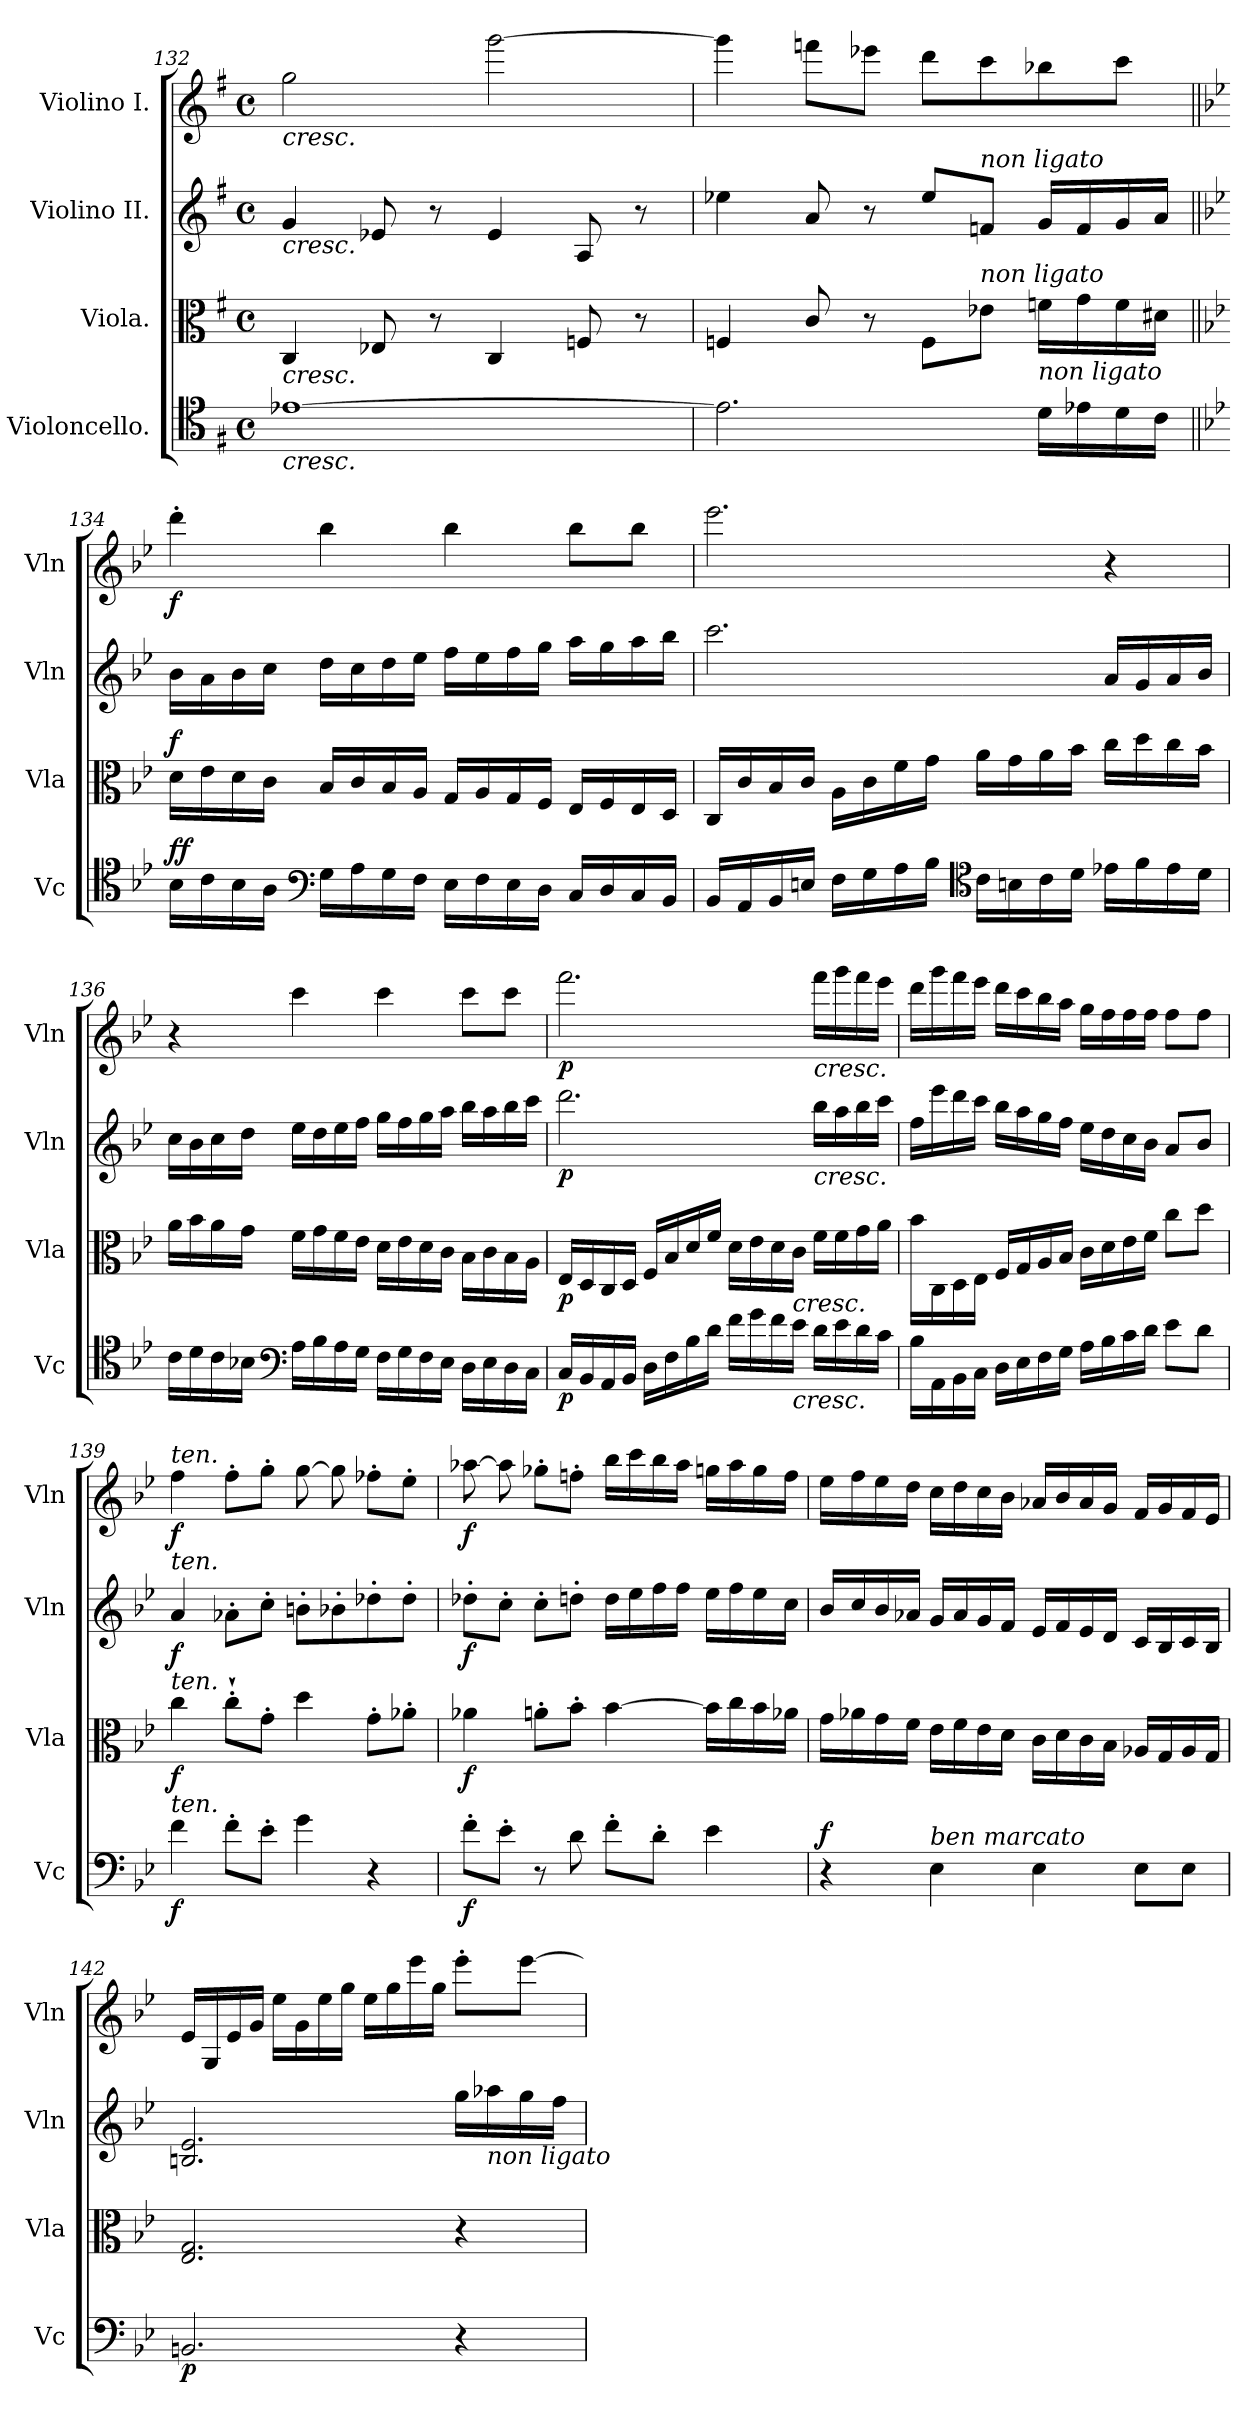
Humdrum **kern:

**kern	**dynam	**kern	**dynam	**kern	**dynam	**kern	**dynam
*part4	*part4	*part3	*part3	*part2	*part2	*part1	*part1
*staff4	*staff4	*staff3	*staff3	*staff2	*staff2	*staff1	*staff1
*I"Violoncello.	*	*I"Viola.	*	*I"Violino II.	*	*I"Violino I.	*
*I'Vc	*	*I'Vla	*	*I'Vln	*	*I'Vln	*
*clefC4	*	*clefC3	*	*clefG2	*	*clefG2	*
*k[f#]	*	*k[f#]	*	*k[f#]	*	*k[f#]	*
*G:	*	*G:	*	*G:	*	*G:	*
*M4/4	*	*M4/4	*	*M4/4	*	*M4/4	*
*met(c)	*	*met(c)	*	*met(c)	*	*met(c)	*
=132	=132	=132	=132	=132	=132	=132	=132
!	!	!	!	!	!	!LO:TX:b:i:t=cresc.	!
!	!	!	!	!LO:TX:b:i:t=cresc.	!	!	!
!	!	!LO:TX:b:i:t=cresc.	!	!	!	!	!
!LO:TX:b:i:t=cresc.	!	!	!	!	!	!	!
[1e-X	.	4C/	.	4g/	.	2gg\	.
.	.	8E-X/	.	8e-X/	.	.	.
.	.	8r	.	8r	.	.	.
.	.	4C/	.	4e-/	.	[2ggg\	.
.	.	8Fn/	.	8A/	.	.	.
.	.	8r	.	8r	.	.	.
=133	=133	=133	=133	=133	=133	=133	=133
2.e-\]	.	4Fn/	.	4ee-X\	.	4ggg\]	.
.	.	8c/	.	8a/	.	8fffn\L	.
.	.	8r	.	8r	.	8eee-X\J	.
.	.	8F\L	.	8ee-/L	.	8ddd\L	.
!	!	!	!	!LO:TX:a:i:t=non ligato	!	!	!
!	!	!LO:TX:a:i:t=non ligato	!	!	!	!	!
.	.	8e-X\J	.	8fn/J	.	8ccc\	.
!LO:TX:a:i:t=non ligato	!	!	!	!	!	!	!
16d\LL	.	16fn\LL	.	16g/LL	.	8bb-X\	.
16e-X\	.	16g\	.	16f/	.	.	.
16d\	.	16f\	.	16g/	.	8ccc\J	.
16c\JJ	.	16d#X\JJ	.	16a/JJ	.	.	.
=134||	=134||	=134||	=134||	=134||	=134||	=134||	=134||
*k[b-e-]	*	*k[b-e-]	*	*k[b-e-]	*	*k[b-e-]	*
*B-:	*	*B-:	*	*B-:	*	*B-:	*
!	!LO:DY:b	!	!	!	!	!	!
!	!LO:DY:n=1:a	!	!LO:DY:a	!	!	!	!LO:DY:b
16B-\LL	f f	16d\LL	f	16b-\LL	.	4ddd'\	f
16c\	.	16e-\	.	16a\	.	.	.
16B-\	.	16d\	.	16b-\	.	.	.
16A\JJ	.	16c\JJ	.	16cc\JJ	.	.	.
*clefF4	*	*	*	*	*	*	*
16G\LL	.	16B-/LL	.	16dd\LL	.	4bb-\	.
16A\	.	16c/	.	16cc\	.	.	.
16G\	.	16B-/	.	16dd\	.	.	.
16F\JJ	.	16A/JJ	.	16ee-\JJ	.	.	.
16E-\LL	.	16G/LL	.	16ff\LL	.	4bb-\	.
16F\	.	16A/	.	16ee-\	.	.	.
16E-\	.	16G/	.	16ff\	.	.	.
16D\JJ	.	16F/JJ	.	16gg\JJ	.	.	.
16C/LL	.	16E-/LL	.	16aa\LL	.	8bb-\L	.
16D/	.	16F/	.	16gg\	.	.	.
16C/	.	16E-/	.	16aa\	.	8bb-\J	.
16BB-/JJ	.	16D/JJ	.	16bb-\JJ	.	.	.
=135	=135	=135	=135	=135	=135	=135	=135
!	!LO:DY:b	!	!	!	!	!	!
!	!LO:DY:n=1:b	!	!	!	!	!	!
!	!LO:DY:n=2:a	!	!	!	!	!	!
!	!LO:DY:n=3:a	!	!	!	!LO:DY:b	!	!
!	!	!	!	!	!LO:DY:n=1:b	!	!LO:DY:b
!	!	!	!	!	!	!	!LO:DY:n=1:b
16BB-/LL	p f f p	16C/LL	.	2.ccc\	p f	2.eee-\	p f
16AA/	.	16c/	.	.	.	.	.
16BB-/	.	16B-/	.	.	.	.	.
16En/JJ	.	16c/JJ	.	.	.	.	.
16F\LL	.	16A\LL	.	.	.	.	.
16G\	.	16c\	.	.	.	.	.
16A\	.	16f\	.	.	.	.	.
16B-\JJ	.	16g\JJ	.	.	.	.	.
*clefC4	*	*	*	*	*	*	*
16c\LL	.	16a\LL	.	.	.	.	.
16Bn\	.	16g\	.	.	.	.	.
16c\	.	16a\	.	.	.	.	.
16d\JJ	.	16b-\JJ	.	.	.	.	.
16e-X\LL	.	16cc\LL	.	16a/LL	.	4r	.
16f\	.	16dd\	.	16g/	.	.	.
16e-\	.	16cc\	.	16a/	.	.	.
16d\JJ	.	16b-\JJ	.	16b-/JJ	.	.	.
=136	=136	=136	=136	=136	=136	=136	=136
16c\LL	.	16a\LL	.	16cc\LL	.	4r	.
16d\	.	16b-\	.	16b-\	.	.	.
16c\	.	16a\	.	16cc\	.	.	.
16B-X\JJ	.	16g\JJ	.	16dd\JJ	.	.	.
*clefF4	*	*	*	*	*	*	*
16A\LL	.	16f\LL	.	16ee-\LL	.	4ccc\	.
16B-\	.	16g\	.	16dd\	.	.	.
16A\	.	16f\	.	16ee-\	.	.	.
16G\JJ	.	16e-\JJ	.	16ff\JJ	.	.	.
16F\LL	.	16d\LL	.	16gg\LL	.	4ccc\	.
16G\	.	16e-\	.	16ff\	.	.	.
16F\	.	16d\	.	16gg\	.	.	.
16E-\JJ	.	16c\JJ	.	16aa\JJ	.	.	.
16D\LL	.	16B-\LL	.	16bb-\LL	.	8ccc\L	.
16E-\	.	16c\	.	16aa\	.	.	.
16D\	.	16B-\	.	16bb-\	.	8ccc\J	.
16C\JJ	.	16A\JJ	.	16ccc\JJ	.	.	.
=137	=137	=137	=137	=137	=137	=137	=137
!	!LO:DY:b	!	!LO:DY:b	!	!LO:DY:b	!	!LO:DY:b
16C/LL	p	16E-/LL	p	2.ddd\	p	2.fff\	p
16BB-/	.	16D/	.	.	.	.	.
16AA/	.	16C/	.	.	.	.	.
16BB-/JJ	.	16D/JJ	.	.	.	.	.
16D\LL	.	16F/LL	.	.	.	.	.
16F\	.	16B-/	.	.	.	.	.
16B-\	.	16d/	.	.	.	.	.
16d\JJ	.	16f/JJ	.	.	.	.	.
16f\LL	.	16d\LL	.	.	.	.	.
16g\	.	16e-\	.	.	.	.	.
16f\	.	16d\	.	.	.	.	.
!	!	!LO:TX:b:i:t=cresc.	!	!	!	!	!
!LO:TX:b:i:t=cresc.	!	!	!	!	!	!	!
16e-\JJ	.	16c\JJ	.	.	.	.	.
!	!	!	!	!	!	!LO:TX:b:i:t=cresc.	!
!	!	!	!	!LO:TX:b:i:t=cresc.	!	!	!
16d\LL	.	16f\LL	.	16bb-\LL	.	16fff\LL	.
16e-\	.	16f\	.	16aa\	.	16ggg\	.
16d\	.	16g\	.	16bb-\	.	16fff\	.
16c\JJ	.	16a\JJ	.	16ccc\JJ	.	16eee-\JJ	.
=138	=138	=138	=138	=138	=138	=138	=138
16B-\LL	.	16b-\LL	.	16ff\LL	.	16ddd\LL	.
16AA\	.	16C\	.	16eee-\	.	16ggg\	.
16BB-\	.	16D\	.	16ddd\	.	16fff\	.
16C\JJ	.	16E-\JJ	.	16ccc\JJ	.	16eee-\JJ	.
16D\LL	.	16F/LL	.	16bb-\LL	.	16ddd\LL	.
16E-\	.	16G/	.	16aa\	.	16ccc\	.
16F\	.	16A/	.	16gg\	.	16bb-\	.
16G\JJ	.	16B-/JJ	.	16ff\JJ	.	16aa\JJ	.
16A\LL	.	16c\LL	.	16ee-\LL	.	16gg\LL	.
16B-\	.	16d\	.	16dd\	.	16ff\	.
16c\	.	16e-\	.	16cc\	.	16ff\	.
16d\JJ	.	16f\JJ	.	16b-\JJ	.	16ff\JJ	.
8e-\L	.	8cc\L	.	8a/L	.	8ff\L	.
8d\J	.	8dd\J	.	8b-/J	.	8ff\J	.
=139	=139	=139	=139	=139	=139	=139	=139
!	!	!	!	!	!	!LO:TX:a:i:t=ten.	!
!	!	!	!	!LO:TX:a:i:t=ten.	!	!	!
!	!	!LO:TX:a:i:t=ten.	!	!	!	!	!
!LO:TX:a:i:t=ten.	!	!	!	!	!	!	!
!	!LO:DY:b	!	!LO:DY:b	!	!LO:DY:b	!	!LO:DY:b
4f\	f	4cc\	f	4a/	f	4ff\	f
8f'\L	.	8cc'''\L	.	8a-X'\L	.	8ff'\L	.
8e-'\J	.	8g'\J	.	8cc'\J	.	8gg'\J	.
4g\	.	4dd\	.	8bn'\L	.	[8gg\	.
.	.	.	.	8b-X'\	.	8gg\]	.
4r	.	8g'\L	.	8dd-X'\	.	8ff-X'\L	.
.	.	8a-X'\J	.	8dd-'\J	.	8ee-'\J	.
=140	=140	=140	=140	=140	=140	=140	=140
!	!LO:DY:b	!	!LO:DY:b	!	!LO:DY:b	!	!LO:DY:b
8f'\L	f	4a-X\	f	8dd-X'\L	f	[8aa-X\	f
8e-'\J	.	.	.	8cc'\J	.	8aa-\]	.
8r	.	8an'\L	.	8cc'\L	.	8gg-X'\L	.
8d\	.	8b-'\J	.	8ddn'\J	.	8ffn'\J	.
8f'\L	.	[4b-\	.	16dd\LL	.	16bb-\LL	.
.	.	.	.	16ee-\	.	16ccc\	.
8d'\J	.	.	.	16ff\	.	16bb-\	.
.	.	.	.	16ff\JJ	.	16aa-\JJ	.
4e-\	.	16b-\LL]	.	16ee-\LL	.	16ggn\LL	.
.	.	16cc\	.	16ff\	.	16aa-\	.
.	.	16b-\	.	16ee-\	.	16gg\	.
.	.	16a-X\JJ	.	16cc\JJ	.	16ff\JJ	.
=141	=141	=141	=141	=141	=141	=141	=141
!	!LO:DY:a	!	!	!	!	!	!
4r	f	16g\LL	.	16b-/LL	.	16ee-\LL	.
.	.	16a-X\	.	16cc/	.	16ff\	.
.	.	16g\	.	16b-/	.	16ee-\	.
.	.	16f\JJ	.	16a-X/JJ	.	16dd\JJ	.
!LO:TX:a:i:t=ben marcato	!	!	!	!	!	!	!
4E-\	.	16e-\LL	.	16g/LL	.	16cc\LL	.
.	.	16f\	.	16a-/	.	16dd\	.
.	.	16e-\	.	16g/	.	16cc\	.
.	.	16d\JJ	.	16f/JJ	.	16b-\JJ	.
4E-\	.	16c\LL	.	16e-/LL	.	16a-X/LL	.
.	.	16d\	.	16f/	.	16b-/	.
.	.	16c\	.	16e-/	.	16a-/	.
.	.	16B-\JJ	.	16d/JJ	.	16g/JJ	.
8E-\L	.	16A-X/LL	.	16c/LL	.	16f/LL	.
.	.	16G/	.	16B-/	.	16g/	.
8E-\J	.	16A-/	.	16c/	.	16f/	.
.	.	16G/JJ	.	16B-/JJ	.	16e-/JJ	.
=142	=142	=142	=142	=142	=142	=142	=142
!	!LO:DY:b	!	!LO:DY:a	!	!	!	!
!	!	!	!LO:DY:n=1:a	!	!	!	!
!	!	!	!LO:DY:n=2:b	!	!LO:DY:a	!	!
!	!	!	!	!	!LO:DY:n=1:a	!	!
2.BBn/	p	2.E-/ 2.G/	p f p	2.Bn/ 2.e-/	p f	16e-/LL	.
.	.	.	.	.	.	16G/	.
.	.	.	.	.	.	16e-/	.
.	.	.	.	.	.	16g/JJ	.
.	.	.	.	.	.	16ee-\LL	.
.	.	.	.	.	.	16g\	.
.	.	.	.	.	.	16ee-\	.
.	.	.	.	.	.	16gg\JJ	.
.	.	.	.	.	.	16ee-\LL	.
.	.	.	.	.	.	16gg\	.
.	.	.	.	.	.	16eee-\	.
.	.	.	.	.	.	16gg\JJ	.
4r	.	4r	.	16gg\LL	.	8eee-'\L	.
!	!	!	!	!LO:TX:b:i:t=non ligato	!	!	!
.	.	.	.	16aa-X\	.	.	.
.	.	.	.	16gg\	.	[8eee-\J	.
.	.	.	.	16ff\JJ	.	.	.
=	=	=	=	=	=	=	=
*-	*-	*-	*-	*-	*-	*-	*-
